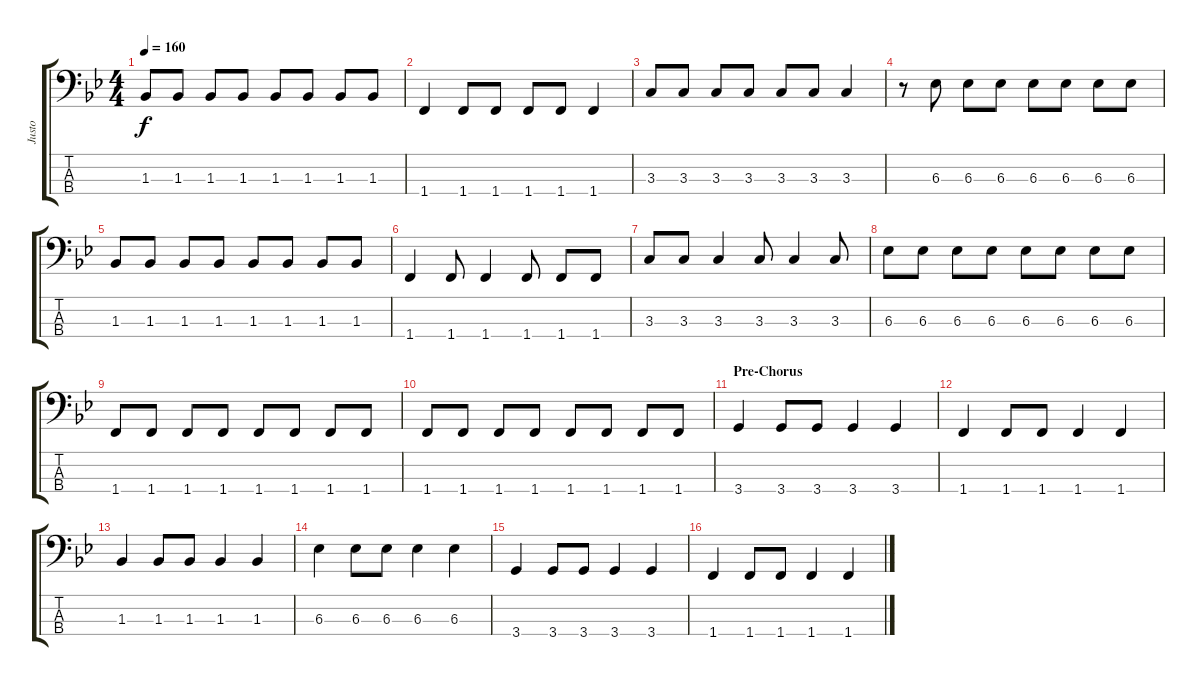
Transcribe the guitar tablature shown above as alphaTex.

\track ("Justo" "Justo") {instrument electricbasspick}
\staff {score tabs}
\tuning (G2 D2 A1 E1) {hide}
\ts (4 4)
\tempo 160
\clef f4
\ks bb
1.3.8{dy f} 1.3.8 1.3.8 1.3.8 1.3.8 1.3.8 1.3.8 1.3.8 |
1.4.4 1.4.8 1.4.8 1.4.8 1.4.8 1.4.4 |
3.3.8 3.3.8 3.3.8 3.3.8 3.3.8 3.3.8 3.3.4 |
r.8 6.3.8 6.3.8 6.3.8 6.3.8 6.3.8 6.3.8 6.3.8 |
1.3.8 1.3.8 1.3.8 1.3.8 1.3.8 1.3.8 1.3.8 1.3.8 |
1.4.4 1.4.8 1.4.4 1.4.8 1.4.8 1.4.8 |
3.3.8 3.3.8 3.3.4 3.3.8 3.3.4 3.3.8 |
6.3.8 6.3.8 6.3.8 6.3.8 6.3.8 6.3.8 6.3.8 6.3.8 |
1.4.8 1.4.8 1.4.8 1.4.8 1.4.8 1.4.8 1.4.8 1.4.8 |
1.4.8 1.4.8 1.4.8 1.4.8 1.4.8 1.4.8 1.4.8 1.4.8 |
\section ("" "Pre-Chorus")
3.4.4 3.4.8 3.4.8 3.4.4 3.4.4 |
1.4.4 1.4.8 1.4.8 1.4.4 1.4.4 |
1.3.4 1.3.8 1.3.8 1.3.4 1.3.4 |
6.3.4 6.3.8 6.3.8 6.3.4 6.3.4 |
3.4.4 3.4.8 3.4.8 3.4.4 3.4.4 |
1.4.4 1.4.8 1.4.8 1.4.4 1.4.4
